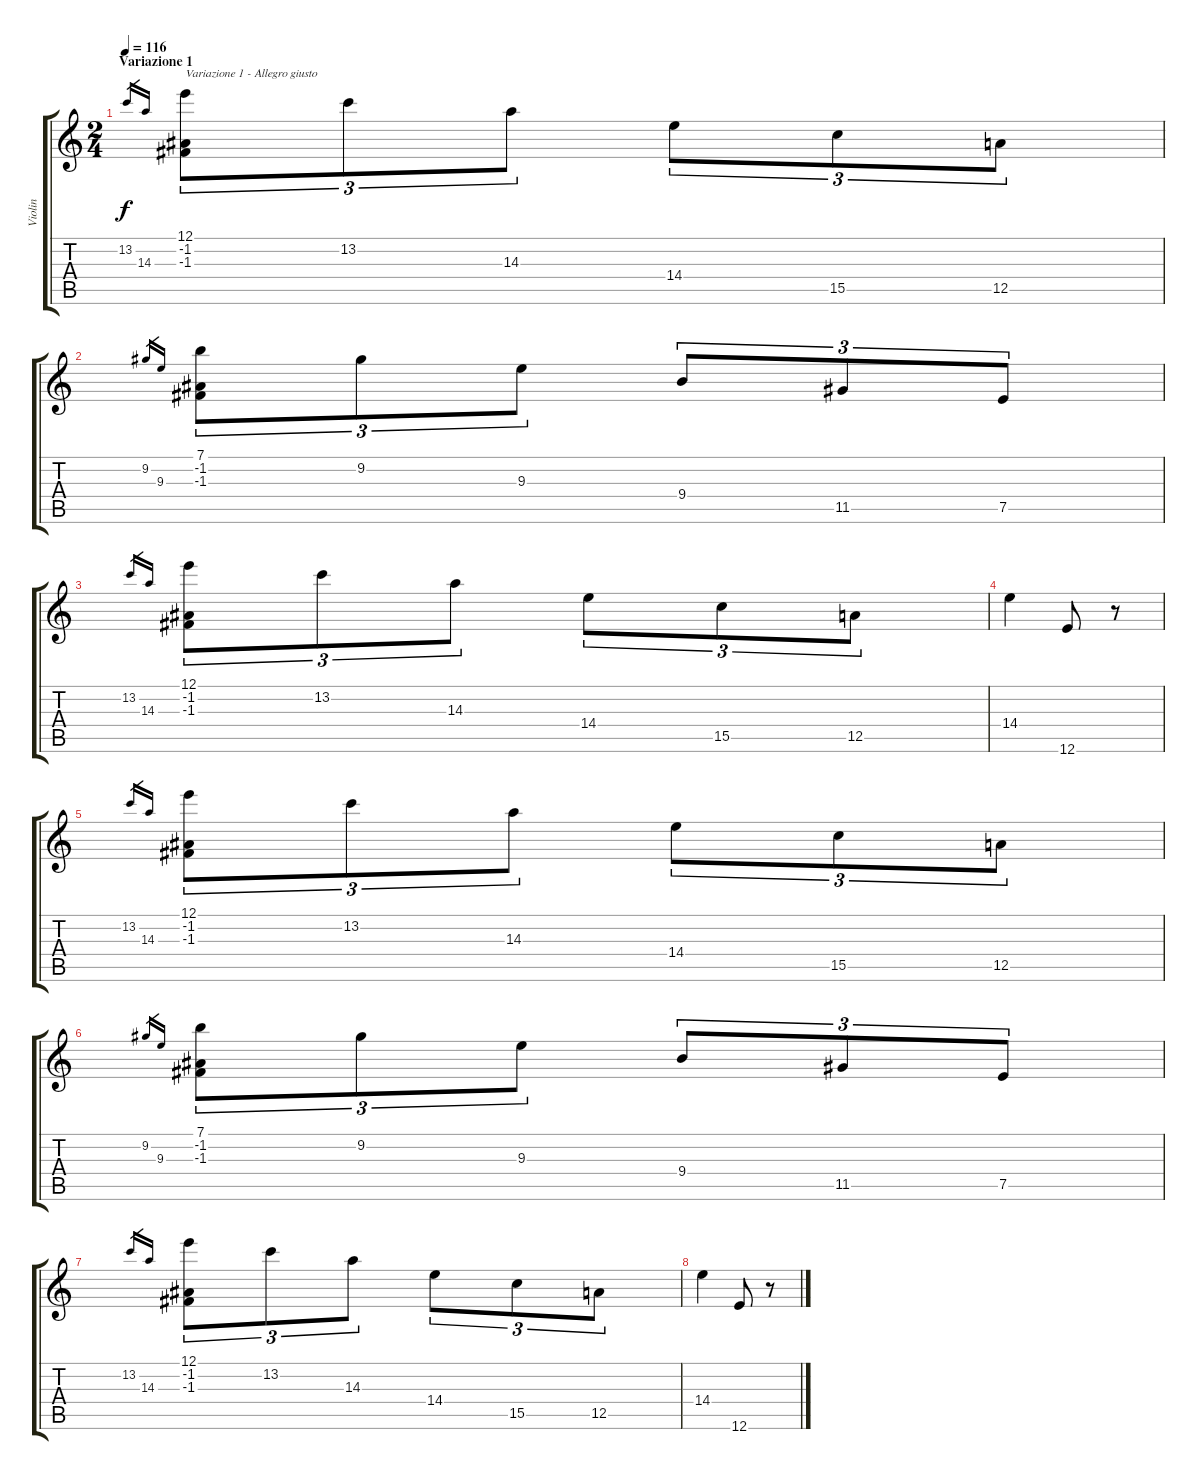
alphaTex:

\track ("Violin" "Violin") {instrument acousticguitarnylon}
\staff {score tabs}
\tuning (E4 B3 G3 D3 A2 E2) {hide}
\ts (2 4)
\section ("" "Variazione 1")
\tempo 116
\clef g2
\ks c
13.2.16{gr dy f} 14.3.16{gr} (12.1 -1.2 -1.3).8{tu (3 2) txt "Variazione 1 - Allegro giusto"} 13.2.8{tu (3 2)} 14.3.8{tu (3 2)} 14.4.8{tu (3 2)} 15.5.8{tu (3 2)} 12.5.8{tu (3 2)} |
9.2.16{gr} 9.3.16{gr} (7.1 -1.2 -1.3).8{tu (3 2)} 9.2.8{tu (3 2)} 9.3.8{tu (3 2)} 9.4.8{tu (3 2)} 11.5.8{tu (3 2)} 7.5.8{tu (3 2)} |
13.2.16{gr} 14.3.16{gr} (12.1 -1.2 -1.3).8{tu (3 2)} 13.2.8{tu (3 2)} 14.3.8{tu (3 2)} 14.4.8{tu (3 2)} 15.5.8{tu (3 2)} 12.5.8{tu (3 2)} |
14.4.4 12.6.8 r.8 |
13.2.16{gr} 14.3.16{gr} (12.1 -1.2 -1.3).8{tu (3 2)} 13.2.8{tu (3 2)} 14.3.8{tu (3 2)} 14.4.8{tu (3 2)} 15.5.8{tu (3 2)} 12.5.8{tu (3 2)} |
9.2.16{gr} 9.3.16{gr} (7.1 -1.2 -1.3).8{tu (3 2)} 9.2.8{tu (3 2)} 9.3.8{tu (3 2)} 9.4.8{tu (3 2)} 11.5.8{tu (3 2)} 7.5.8{tu (3 2)} |
13.2.16{gr} 14.3.16{gr} (12.1 -1.2 -1.3).8{tu (3 2)} 13.2.8{tu (3 2)} 14.3.8{tu (3 2)} 14.4.8{tu (3 2)} 15.5.8{tu (3 2)} 12.5.8{tu (3 2)} |
14.4.4 12.6.8 r.8
